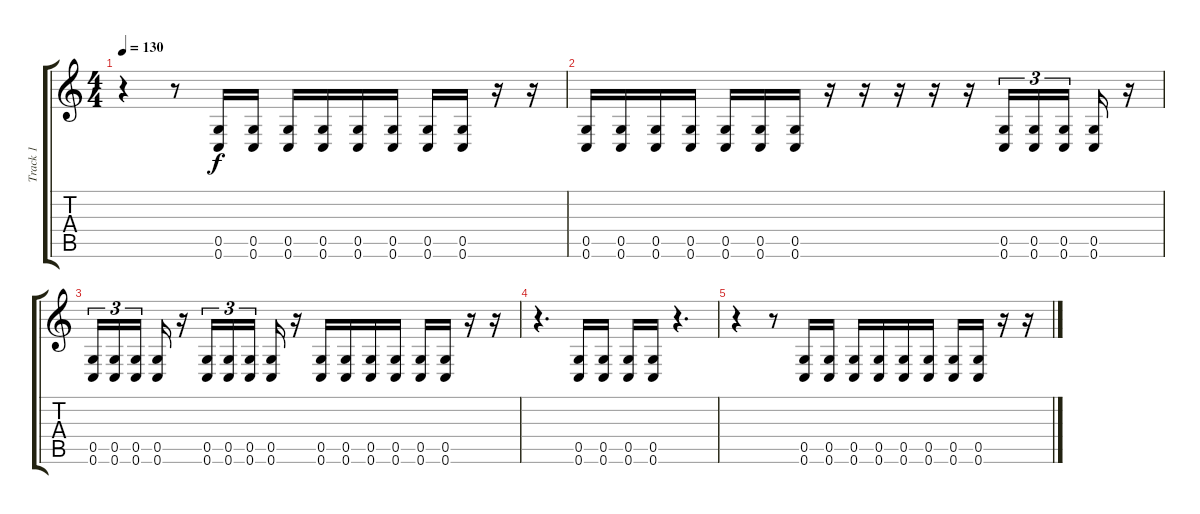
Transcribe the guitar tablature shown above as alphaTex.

\track ("Track 1" "Track 1") {instrument distortionguitar}
\staff {score tabs}
\tuning (D4 A3 F3 C3 G2 C2) {hide}
\ts (4 4)
\tempo 130
\clef g2
\ks c
r.4{dy f} r.8 (0.5 0.6).16 (0.5 0.6).16 (0.5 0.6).16 (0.5 0.6).16 (0.5 0.6).16 (0.5 0.6).16 (0.5 0.6).16 (0.5 0.6).16 r.16 r.16 |
(0.5 0.6).16 (0.5 0.6).16 (0.5 0.6).16 (0.5 0.6).16 (0.5 0.6).16 (0.5 0.6).16 (0.5 0.6).16 r.16 r.16 r.16 r.16 r.16 (0.5 0.6).16{tu (3 2)} (0.5 0.6).16{tu (3 2)} (0.5 0.6).16{tu (3 2) beam splitsecondary} (0.5 0.6).16 r.16 |
(0.5 0.6).16{tu (3 2)} (0.5 0.6).16{tu (3 2)} (0.5 0.6).16{tu (3 2) beam splitsecondary} (0.5 0.6).16 r.16 (0.5 0.6).16{tu (3 2)} (0.5 0.6).16{tu (3 2)} (0.5 0.6).16{tu (3 2) beam splitsecondary} (0.5 0.6).16 r.16 (0.5 0.6).16 (0.5 0.6).16 (0.5 0.6).16 (0.5 0.6).16 (0.5 0.6).16 (0.5 0.6).16 r.16 r.16 |
r.4{d} (0.5 0.6).16 (0.5 0.6).16 (0.5 0.6).16 (0.5 0.6).16 r.4{d} |
r.4 r.8 (0.5 0.6).16 (0.5 0.6).16 (0.5 0.6).16 (0.5 0.6).16 (0.5 0.6).16 (0.5 0.6).16 (0.5 0.6).16 (0.5 0.6).16 r.16 r.16
